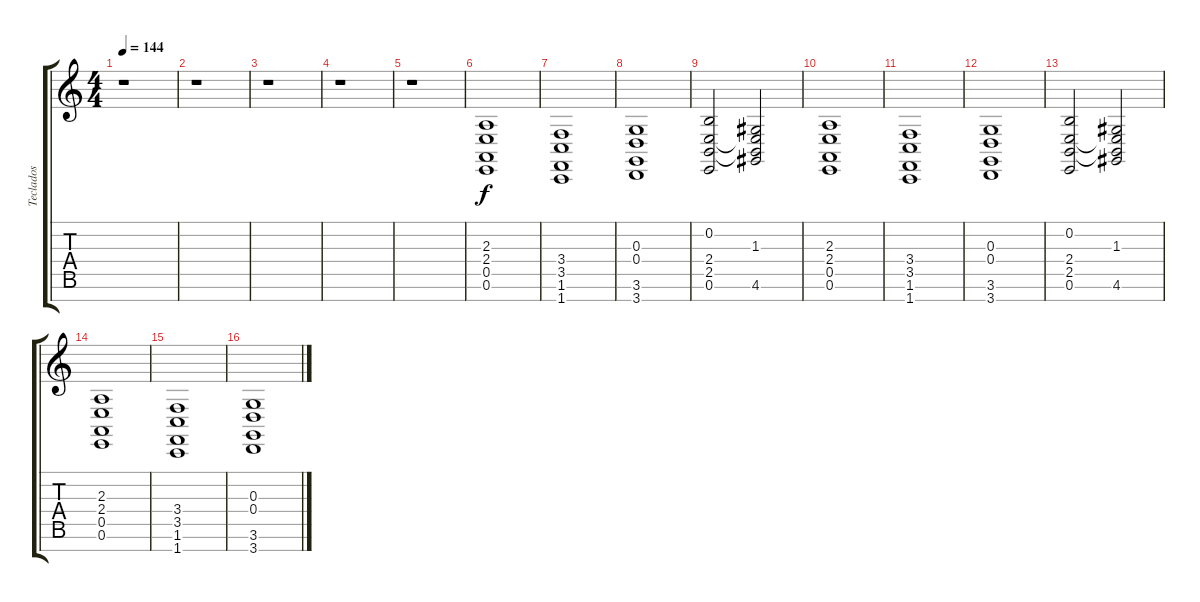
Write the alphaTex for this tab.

\track ("Teclados" "Teclados") {instrument stringensemble1}
\staff {score tabs}
\tuning (E4 B3 G3 D3 A2 E2 B1) {hide}
\ts (4 4)
\tempo 144
\clef g2
\ks c
r.1{dy f} |
r.1 |
r.1 |
r.1 |
r.1 |
(2.3 2.4 0.5 0.6).1{instrument churchorgan} |
(3.4 3.5 1.6 1.7).1 |
(0.3 0.4 3.6 3.7).1 |
(0.2 2.4 2.5 0.6).2 (1.3 2.4{t} 2.5{t} 4.6).2 |
(2.3 2.4 0.5 0.6).1{instrument churchorgan} |
(3.4 3.5 1.6 1.7).1 |
(0.3 0.4 3.6 3.7).1 |
(0.2 2.4 2.5 0.6).2 (1.3 2.4{t} 2.5{t} 4.6).2 |
(2.3 2.4 0.5 0.6).1{volume 12 instrument churchorgan} |
(3.4 3.5 1.6 1.7).1 |
(0.3 0.4 3.6 3.7).1
